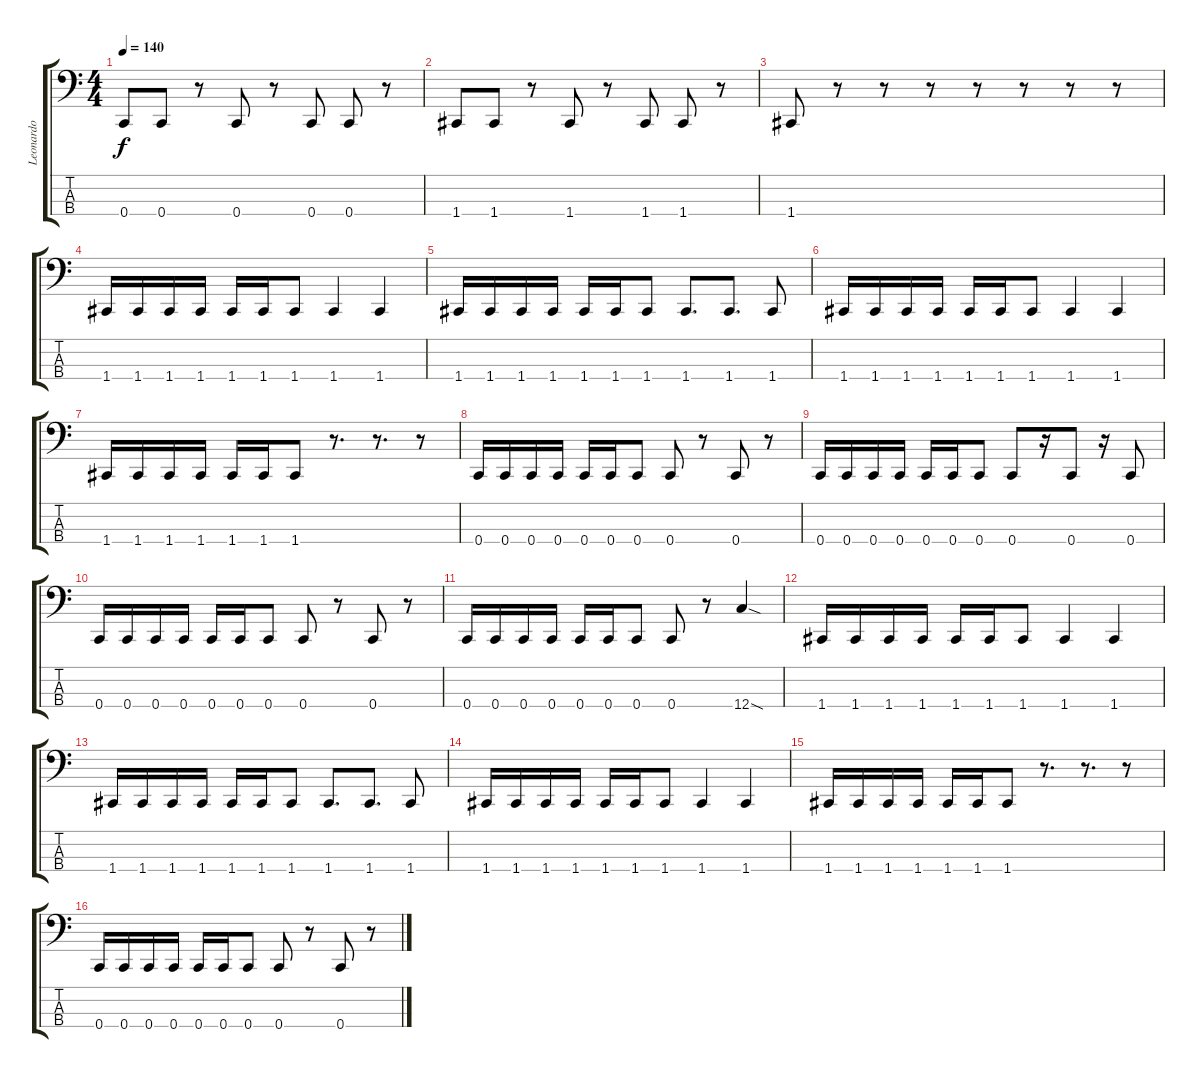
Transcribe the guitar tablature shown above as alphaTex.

\track ("Leonardo" "Leonardo") {instrument electricbasspick}
\staff {score tabs}
\tuning (F2 C2 G1 C1) {hide}
\ts (4 4)
\tempo 140
\clef f4
\ks c
0.4.8{dy f} 0.4.8 r.8 0.4.8 r.8 0.4.8 0.4.8 r.8 |
1.4.8 1.4.8 r.8 1.4.8 r.8 1.4.8 1.4.8 r.8 |
1.4.8 r.8 r.8 r.8 r.8 r.8 r.8 r.8 |
1.4.16 1.4.16 1.4.16 1.4.16 1.4.16 1.4.16 1.4.8 1.4.4 1.4.4 |
1.4.16 1.4.16 1.4.16 1.4.16 1.4.16 1.4.16 1.4.8 1.4.8{d} 1.4.8{d} 1.4.8 |
1.4.16 1.4.16 1.4.16 1.4.16 1.4.16 1.4.16 1.4.8 1.4.4 1.4.4 |
1.4.16 1.4.16 1.4.16 1.4.16 1.4.16 1.4.16 1.4.8 r.8{d} r.8{d} r.8 |
0.4.16 0.4.16 0.4.16 0.4.16 0.4.16 0.4.16 0.4.8 0.4.8 r.8 0.4.8 r.8 |
0.4.16 0.4.16 0.4.16 0.4.16 0.4.16 0.4.16 0.4.8 0.4.8 r.16 0.4.8 r.16 0.4.8 |
0.4.16 0.4.16 0.4.16 0.4.16 0.4.16 0.4.16 0.4.8 0.4.8 r.8 0.4.8 r.8 |
0.4.16 0.4.16 0.4.16 0.4.16 0.4.16 0.4.16 0.4.8 0.4.8 r.8 12.4{sod}.4 |
1.4.16 1.4.16 1.4.16 1.4.16 1.4.16 1.4.16 1.4.8 1.4.4 1.4.4 |
1.4.16 1.4.16 1.4.16 1.4.16 1.4.16 1.4.16 1.4.8 1.4.8{d} 1.4.8{d} 1.4.8 |
1.4.16 1.4.16 1.4.16 1.4.16 1.4.16 1.4.16 1.4.8 1.4.4 1.4.4 |
1.4.16 1.4.16 1.4.16 1.4.16 1.4.16 1.4.16 1.4.8 r.8{d} r.8{d} r.8 |
0.4.16 0.4.16 0.4.16 0.4.16 0.4.16 0.4.16 0.4.8 0.4.8 r.8 0.4.8 r.8
